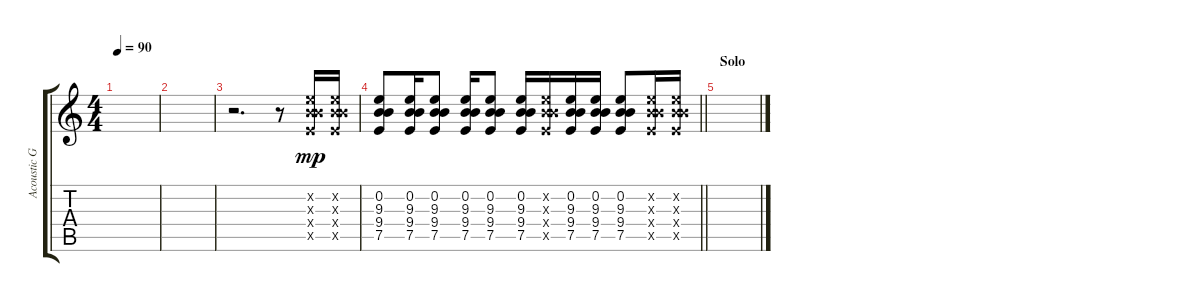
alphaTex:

\track ("Acoustic Guitar (Xulfi)" "Acoustic G") {instrument acousticguitarsteel}
\staff {score tabs}
\tuning (E4 B3 G3 D3 A2 D2) {hide}
\ts (4 4)
\tempo 90
\clef g2
\ks c
|
|
r.2{d} r.8 (0.2{x} 9.3{x} 9.4{x} 7.5{x}).16{dy mp} (0.2{x} 9.3{x} 9.4{x} 7.5{x}).16 |
\barLineRight lightlight
(0.2 9.3 9.4 7.5).8 (0.2 9.3 9.4 7.5).16 (0.2 9.3 9.4 7.5).8 (0.2 9.3 9.4 7.5).16 (0.2 9.3 9.4 7.5).8 (0.2 9.3 9.4 7.5).16 (0.2{x} 9.3{x} 9.4{x} 7.5{x}).16 (0.2 9.3 9.4 7.5).16 (0.2 9.3 9.4 7.5).16 (0.2 9.3 9.4 7.5).8 (0.2{x} 9.3{x} 9.4{x} 7.5{x}).16 (0.2{x} 9.3{x} 9.4{x} 7.5{x}).16 |
\section ("" "Solo")
